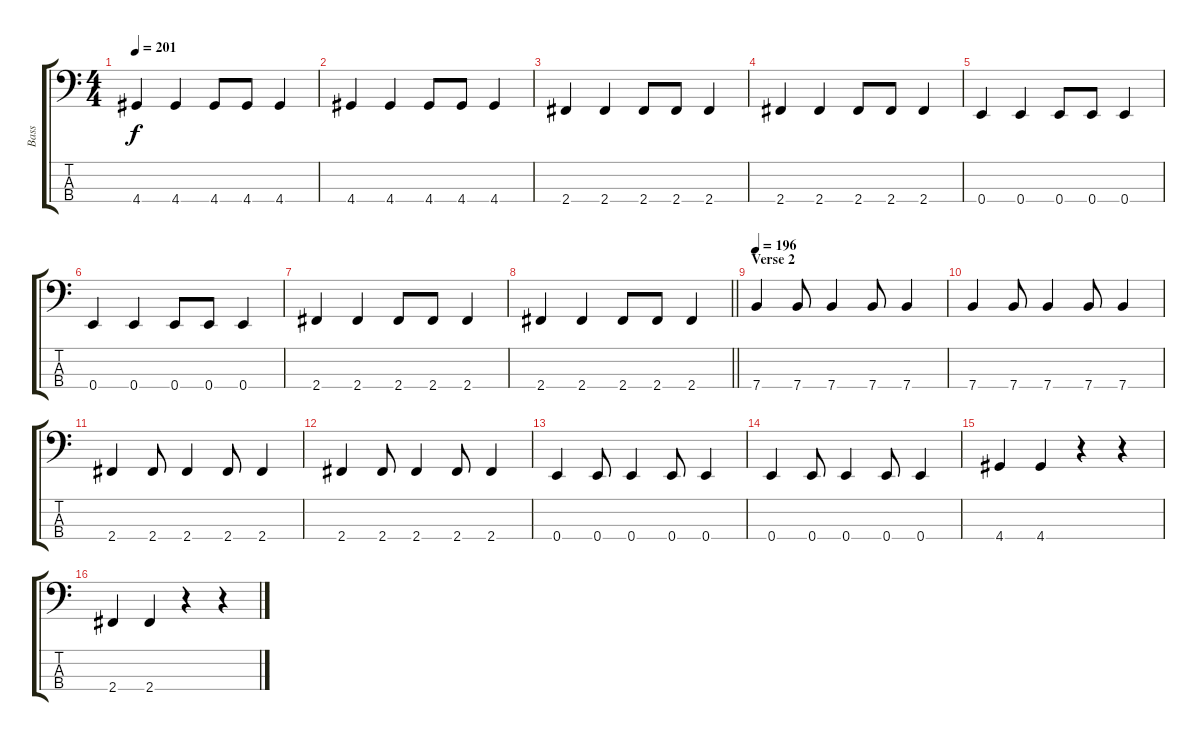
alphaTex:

\track ("Bass" "Bass") {instrument electricbasspick}
\staff {score tabs}
\tuning (G2 D2 A1 E1) {hide}
\ts (4 4)
\tempo 201
\clef f4
\ks c
4.4.4{dy f} 4.4.4 4.4.8 4.4.8 4.4.4 |
4.4.4 4.4.4 4.4.8 4.4.8 4.4.4 |
2.4.4 2.4.4 2.4.8 2.4.8 2.4.4 |
2.4.4 2.4.4 2.4.8 2.4.8 2.4.4 |
0.4.4 0.4.4 0.4.8 0.4.8 0.4.4 |
0.4.4 0.4.4 0.4.8 0.4.8 0.4.4 |
2.4.4 2.4.4 2.4.8 2.4.8 2.4.4 |
\barLineRight lightlight
2.4.4 2.4.4 2.4.8 2.4.8 2.4.4 |
\section ("" "Verse 2")
\tempo 196
7.4.4 7.4.8 7.4.4 7.4.8 7.4.4 |
7.4.4 7.4.8 7.4.4 7.4.8 7.4.4 |
2.4.4 2.4.8 2.4.4 2.4.8 2.4.4 |
2.4.4 2.4.8 2.4.4 2.4.8 2.4.4 |
0.4.4 0.4.8 0.4.4 0.4.8 0.4.4 |
0.4.4 0.4.8 0.4.4 0.4.8 0.4.4 |
4.4.4 4.4.4 r.4 r.4 |
2.4.4 2.4.4 r.4 r.4
